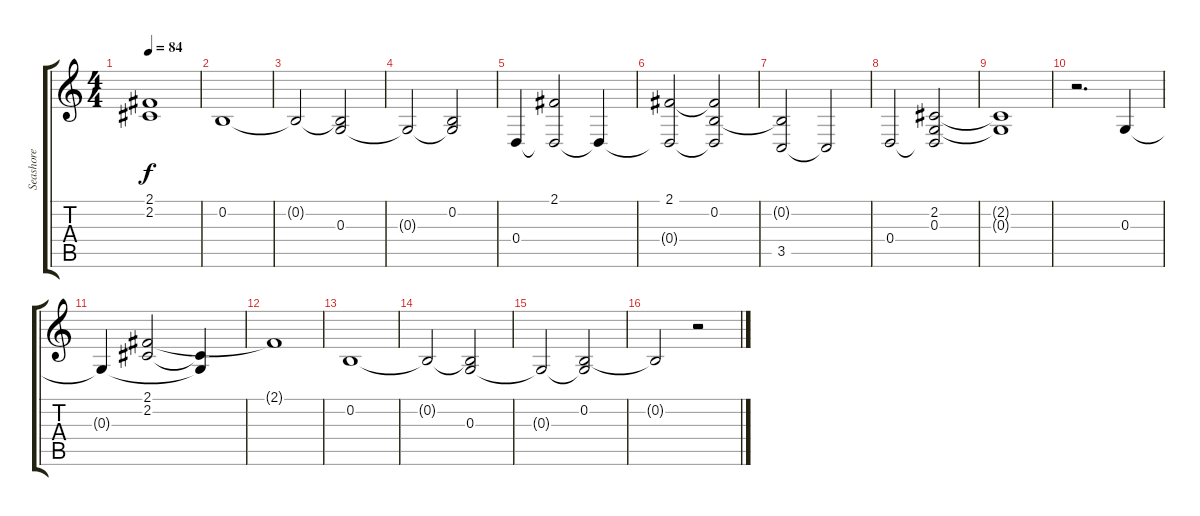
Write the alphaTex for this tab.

\track ("Seashore" "Seashore") {instrument seashore}
\staff {score tabs}
\tuning (E4 B3 G3 D3 A2 E2) {hide}
\ts (4 4)
\tempo 84
\clef g2
\ks c
(2.1{t} 2.2{t}).1{dy f} |
0.2.1 |
0.2{t}.2 (0.2{t} 0.3).2 |
0.3{t}.2 (0.2 0.3{t}).2 |
0.4.4 (2.1 0.4{t}).2 0.4{t}.4 |
(2.1 0.4{t}).2 (2.1{t} 0.2 0.4{t}).2 |
(0.2{t} 3.5).2 3.5{t}.2 |
0.4.2 (2.2 0.3 0.4{t}).2 |
(2.2{t} 0.3{t}).1 |
r.2{d} 0.3.4 |
0.3{t}.4 (2.1 2.2).2 (2.2{t} 0.3{t}).4 |
2.1{t}.1 |
0.2.1 |
0.2{t}.2 (0.2{t} 0.3).2 |
0.3{t}.2 (0.2 0.3{t}).2 |
0.2{t}.2 r.2
